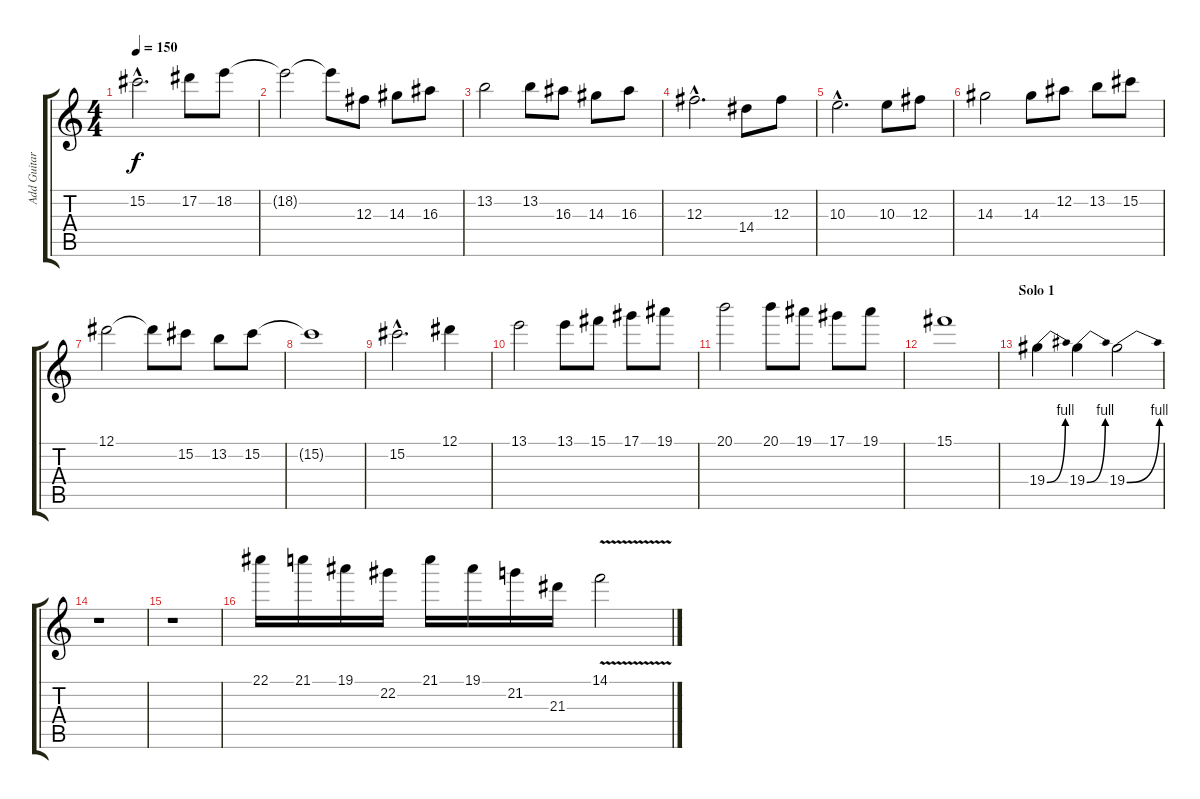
\track ("Add Guitar 1" "Add Guitar") {instrument distortionguitar}
\staff {score tabs}
\tuning (Eb4 Bb3 Gb3 Db3 Ab2 Eb2) {hide}
\ts (4 4)
\tempo 150
\clef g2
\ks c
15.2{hac}.2{d dy f} 17.2.8 18.2.8 |
18.2{t}.2 18.2{t}.8 12.3.8 14.3.8 16.3.8 |
13.2.2 13.2.8 16.3.8 14.3.8 16.3.8 |
12.3{hac}.2{d} 14.4.8 12.3.8 |
10.3{hac}.2{d} 10.3.8 12.3.8 |
14.3.2 14.3.8 12.2.8 13.2.8 15.2.8 |
12.1.2 12.1{t}.8 15.2.8 13.2.8 15.2.8 |
15.2{t}.1 |
15.2{hac}.2{d} 12.1.4 |
13.1.2 13.1.8 15.1.8 17.1.8 19.1.8 |
20.1.2 20.1.8 19.1.8 17.1.8 19.1.8 |
15.1.1 |
\section ("" "Solo 1")
19.4{be (bend 0 0 60 4)}.4 19.4{be (bend 0 0 60 4)}.4 19.4{be (bend 0 0 60 4)}.2 |
r.1 |
r.1 |
22.1.16 21.1.16 19.1.16 22.2.16 21.1.16 19.1.16 21.2.16 21.3.16 14.1{v}.2
